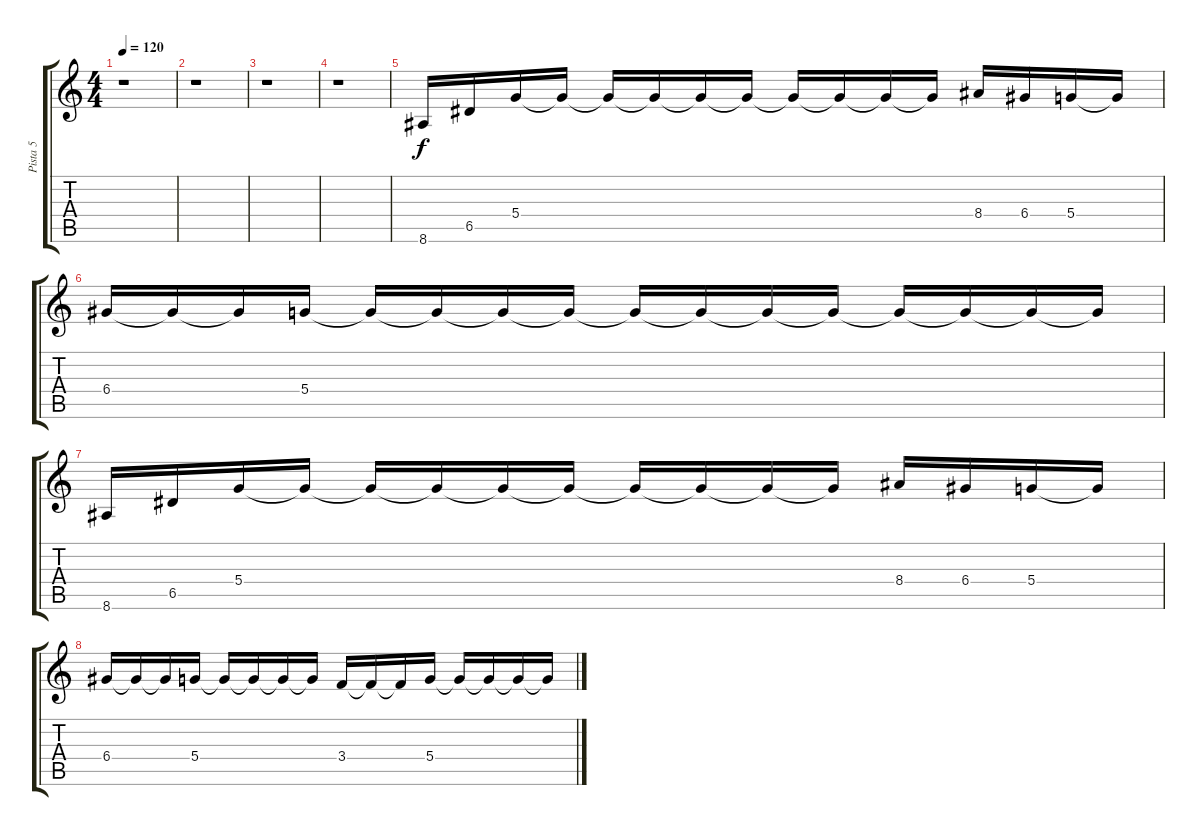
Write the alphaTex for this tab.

\track ("Pista 5" "Pista 5") {instrument overdrivenguitar}
\staff {score tabs}
\tuning (E4 B3 G3 D3 A2 D2) {hide}
\ts (4 4)
\tempo 120
\clef g2
\ks c
r.1{dy f} |
r.1 |
r.1{volume 5} |
r.1 |
8.6.16{volume 16 instrument electricguitarjazz} 6.5.16 5.4.16 5.4{t}.16 5.4{t}.16 5.4{t}.16 5.4{t}.16 5.4{t}.16 5.4{t}.16 5.4{t}.16 5.4{t}.16 5.4{t}.16 8.4.16 6.4.16 5.4.16 5.4{t}.16 |
6.4.16 6.4{t}.16 6.4{t}.16 5.4.16 5.4{t}.16 5.4{t}.16 5.4{t}.16 5.4{t}.16 5.4{t}.16 5.4{t}.16 5.4{t}.16 5.4{t}.16 5.4{t}.16 5.4{t}.16 5.4{t}.16 5.4{t}.16 |
8.6.16{volume 16 instrument electricguitarjazz} 6.5.16 5.4.16 5.4{t}.16 5.4{t}.16 5.4{t}.16 5.4{t}.16 5.4{t}.16 5.4{t}.16 5.4{t}.16 5.4{t}.16 5.4{t}.16 8.4.16 6.4.16 5.4.16 5.4{t}.16 |
6.4.16 6.4{t}.16 6.4{t}.16 5.4.16 5.4{t}.16 5.4{t}.16 5.4{t}.16 5.4{t}.16 3.4.16 3.4{t}.16 3.4{t}.16 5.4.16 5.4{t}.16 5.4{t}.16 5.4{t}.16 5.4{t}.16
